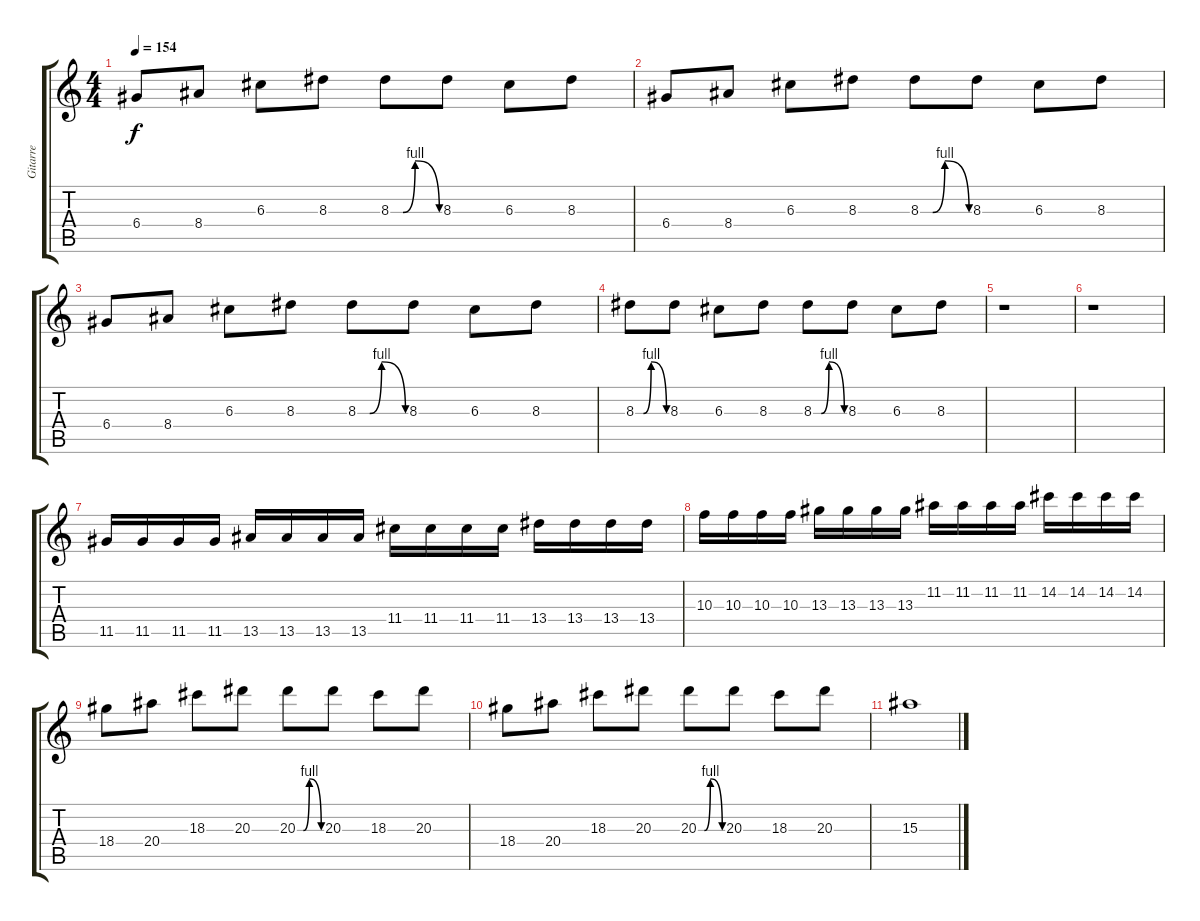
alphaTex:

\track ("Gitarre" "Gitarre") {instrument overdrivenguitar}
\staff {score tabs}
\tuning (E4 B3 G3 D3 A2 E2) {hide}
\ts (4 4)
\tempo 154
\clef g2
\ks c
6.4.8{dy f} 8.4.8 6.3.8 8.3.8 8.3{be (custom 0 0 15 0 30 4 60 0)}.8 8.3.8 6.3.8 8.3.8 |
6.4.8 8.4.8 6.3.8 8.3.8 8.3{be (custom 0 0 15 0 30 4 60 0)}.8 8.3.8 6.3.8 8.3.8 |
6.4.8 8.4.8 6.3.8 8.3.8 8.3{be (custom 0 0 15 0 30 4 60 0)}.8 8.3.8 6.3.8 8.3.8 |
8.3{be (custom 0 0 15 0 30 4 60 0)}.8 8.3.8 6.3.8 8.3.8 8.3{be (custom 0 0 15 0 30 4 60 0)}.8 8.3.8 6.3.8 8.3.8 |
r.1 |
r.1 |
11.5.16 11.5.16 11.5.16 11.5.16 13.5.16 13.5.16 13.5.16 13.5.16 11.4.16 11.4.16 11.4.16 11.4.16 13.4.16 13.4.16 13.4.16 13.4.16 |
10.3.16 10.3.16 10.3.16 10.3.16 13.3.16 13.3.16 13.3.16 13.3.16 11.2.16 11.2.16 11.2.16 11.2.16 14.2.16 14.2.16 14.2.16 14.2.16 |
18.4.8 20.4.8 18.3.8 20.3.8 20.3{be (custom 0 0 15 0 30 4 60 0)}.8 20.3.8 18.3.8 20.3.8 |
18.4.8 20.4.8 18.3.8 20.3.8 20.3{be (custom 0 0 15 0 30 4 60 0)}.8 20.3.8 18.3.8 20.3.8 |
15.3.1
